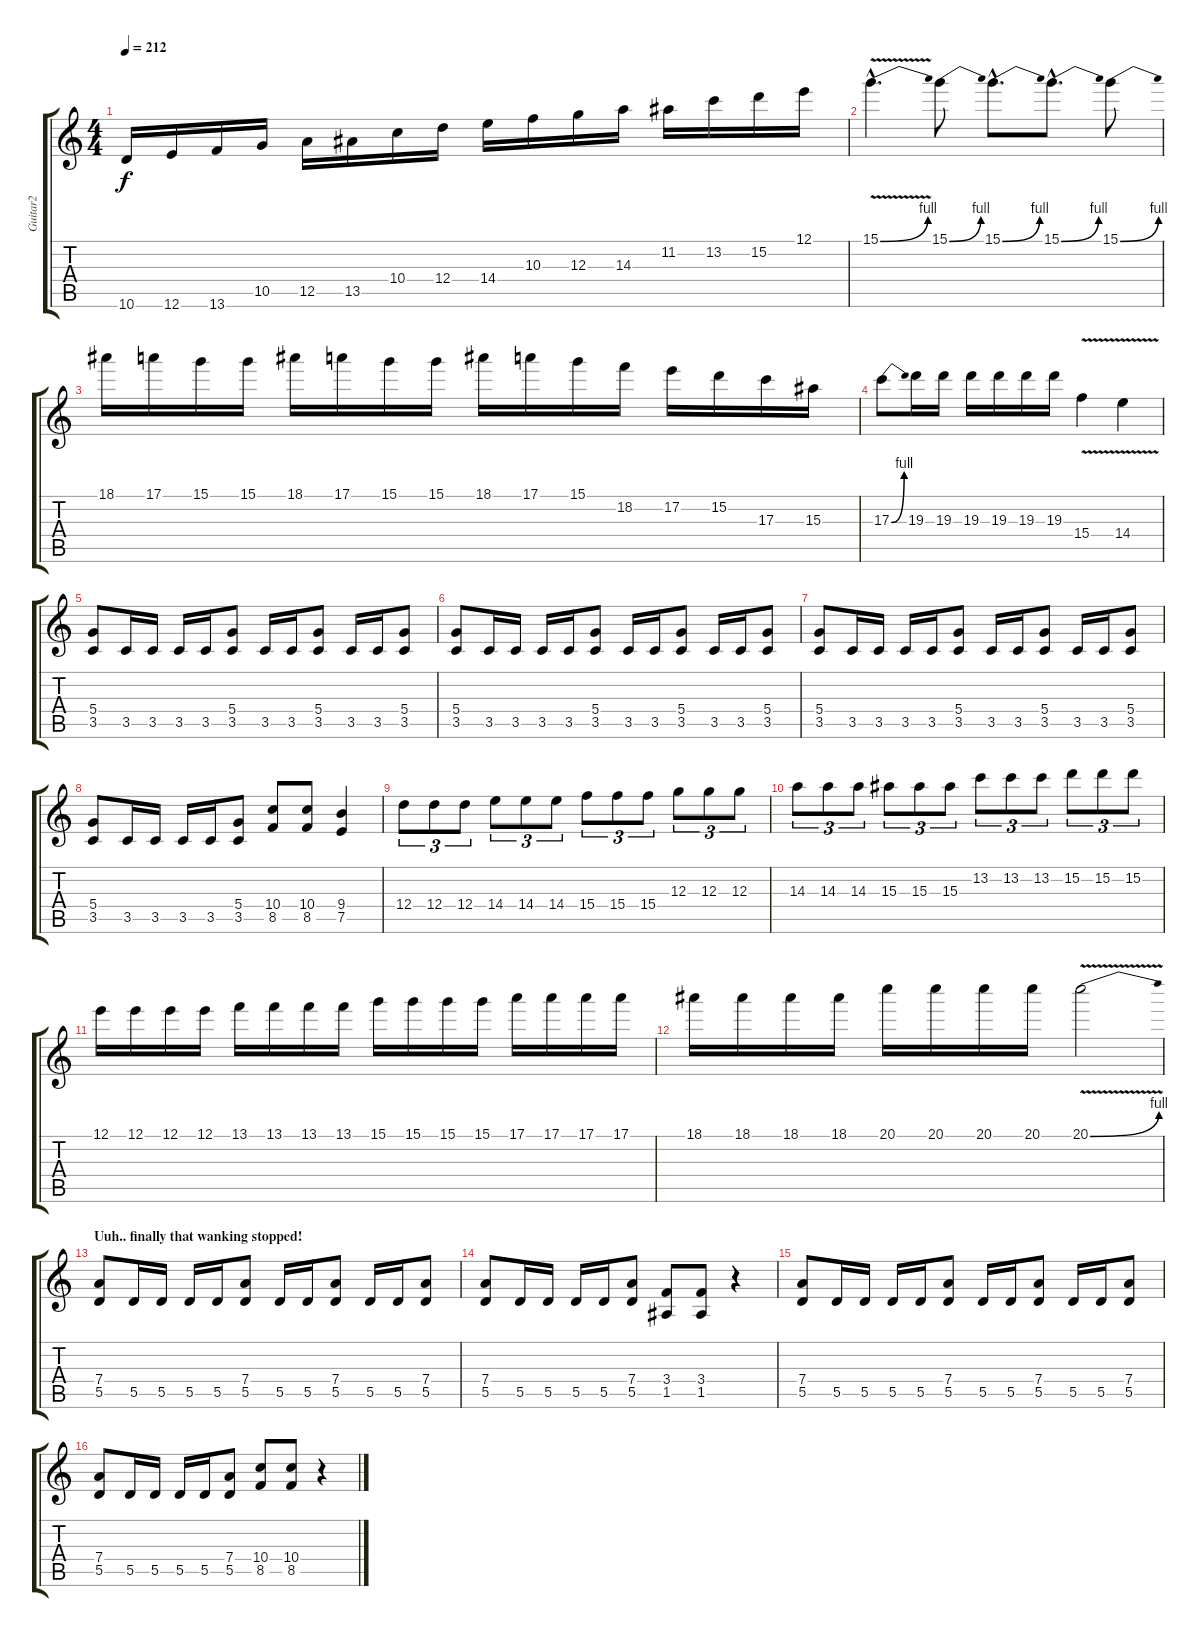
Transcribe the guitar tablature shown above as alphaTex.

\track ("Guitar2" "Guitar2") {instrument distortionguitar}
\staff {score tabs}
\tuning (E4 B3 G3 D3 A2 E2) {hide}
\ts (4 4)
\tempo 212
\clef g2
\ks c
10.6.16{dy f} 12.6.16 13.6.16 10.5.16 12.5.16 13.5.16 10.4.16 12.4.16 14.4.16 10.3.16 12.3.16 14.3.16 11.2.16 13.2.16 15.2.16 12.1.16 |
15.1{be (bend 0 0 60 4) v hac}.4{d} 15.1{be (bend 0 0 60 4)}.8 15.1{be (bend 0 0 60 4) hac}.8{d} 15.1{be (bend 0 0 60 4) hac}.8{d} 15.1{be (bend 0 0 60 4)}.8 |
18.1.16 17.1.16 15.1.16 15.1.16 18.1.16 17.1.16 15.1.16 15.1.16 18.1.16 17.1.16 15.1.16 18.2.16 17.2.16 15.2.16 17.3.16 15.3.16 |
17.3{be (bend 0 0 60 4)}.8 19.3.16 19.3.16 19.3.16 19.3.16 19.3.16 19.3.16 15.4{v}.4 14.4{v}.4 |
(5.4 3.5).8 3.5.16 3.5.16 3.5.16 3.5.16 (5.4 3.5).8 3.5.16 3.5.16 (5.4 3.5).8 3.5.16 3.5.16 (5.4 3.5).8 |
(5.4 3.5).8 3.5.16 3.5.16 3.5.16 3.5.16 (5.4 3.5).8 3.5.16 3.5.16 (5.4 3.5).8 3.5.16 3.5.16 (5.4 3.5).8 |
(5.4 3.5).8 3.5.16 3.5.16 3.5.16 3.5.16 (5.4 3.5).8 3.5.16 3.5.16 (5.4 3.5).8 3.5.16 3.5.16 (5.4 3.5).8 |
(5.4 3.5).8 3.5.16 3.5.16 3.5.16 3.5.16 (5.4 3.5).8 (10.4 8.5).8 (10.4 8.5).8 (9.4 7.5).4 |
12.4.8{tu (3 2)} 12.4.8{tu (3 2)} 12.4.8{tu (3 2)} 14.4.8{tu (3 2)} 14.4.8{tu (3 2)} 14.4.8{tu (3 2)} 15.4.8{tu (3 2)} 15.4.8{tu (3 2)} 15.4.8{tu (3 2)} 12.3.8{tu (3 2)} 12.3.8{tu (3 2)} 12.3.8{tu (3 2)} |
14.3.8{tu (3 2)} 14.3.8{tu (3 2)} 14.3.8{tu (3 2)} 15.3.8{tu (3 2)} 15.3.8{tu (3 2)} 15.3.8{tu (3 2)} 13.2.8{tu (3 2)} 13.2.8{tu (3 2)} 13.2.8{tu (3 2)} 15.2.8{tu (3 2)} 15.2.8{tu (3 2)} 15.2.8{tu (3 2)} |
12.1.16 12.1.16 12.1.16 12.1.16 13.1.16 13.1.16 13.1.16 13.1.16 15.1.16 15.1.16 15.1.16 15.1.16 17.1.16 17.1.16 17.1.16 17.1.16 |
18.1.16 18.1.16 18.1.16 18.1.16 20.1.16 20.1.16 20.1.16 20.1.16 20.1{be (bend 0 0 60 4) v}.2 |
\section ("" "Uuh.. finally that wanking stopped!")
(7.4 5.5).8 5.5.16 5.5.16 5.5.16 5.5.16 (7.4 5.5).8 5.5.16 5.5.16 (7.4 5.5).8 5.5.16 5.5.16 (7.4 5.5).8 |
(7.4 5.5).8 5.5.16 5.5.16 5.5.16 5.5.16 (7.4 5.5).8 (3.4 1.5).8 (3.4 1.5).8 r.4 |
(7.4 5.5).8 5.5.16 5.5.16 5.5.16 5.5.16 (7.4 5.5).8 5.5.16 5.5.16 (7.4 5.5).8 5.5.16 5.5.16 (7.4 5.5).8 |
(7.4 5.5).8 5.5.16 5.5.16 5.5.16 5.5.16 (7.4 5.5).8 (10.4 8.5).8 (10.4 8.5).8 r.4
